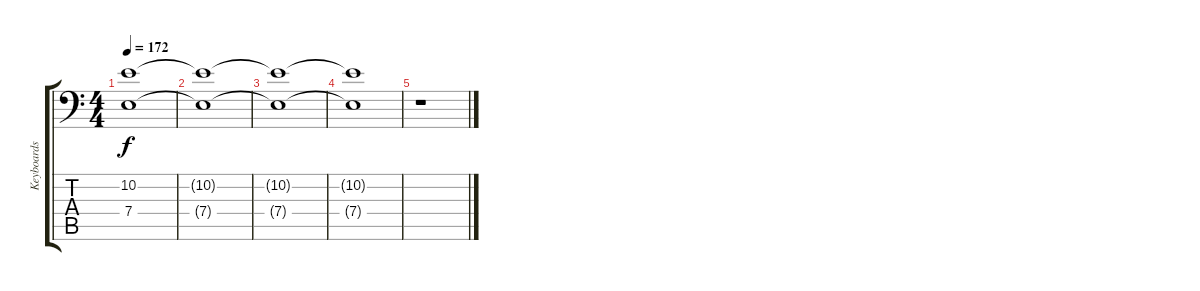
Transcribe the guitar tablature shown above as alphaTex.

\track ("Keyboards" "Keyboards") {instrument synthstrings2}
\staff {score tabs}
\tuning (B3 Gb3 D3 A2 E2 A1) {hide}
\ts (4 4)
\tempo 172
\clef f4
\ks c
(10.2{t} 7.4{t}).1{dy f} |
(10.2{t} 7.4{t}).1 |
(10.2{t} 7.4{t}).1 |
(10.2{t} 7.4{t}).1 |
r.1
